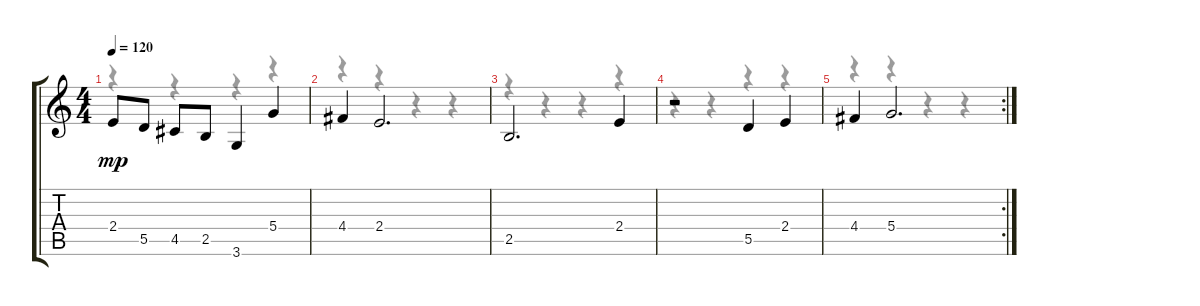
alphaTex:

\track "" {instrument acousticguitarnylon}
\staff {score tabs}
\tuning (E4 B3 G3 D3 A2 E2) {hide}
\voice
\ts (4 4)
\tempo 120
\clef g2
\ks c
2.4.8{dy mp} 5.5.8 4.5.8 2.5.8 3.6.4 5.4.4 |
4.4.4 2.4.2{d} |
2.5.2{d} 2.4.4 |
r.2 5.5.4 2.4.4 |
\rc 2
4.4.4 5.4.2{d}
\voice
\clef g2
\ottava regular
\simile none
\ks c
r.4{dy f} r.4 r.4 r.4 |
r.4 r.4 r.4 r.4 |
r.4 r.4 r.4 r.4 |
r.4 r.4 r.4 r.4 |
r.4 r.4 r.4 r.4
